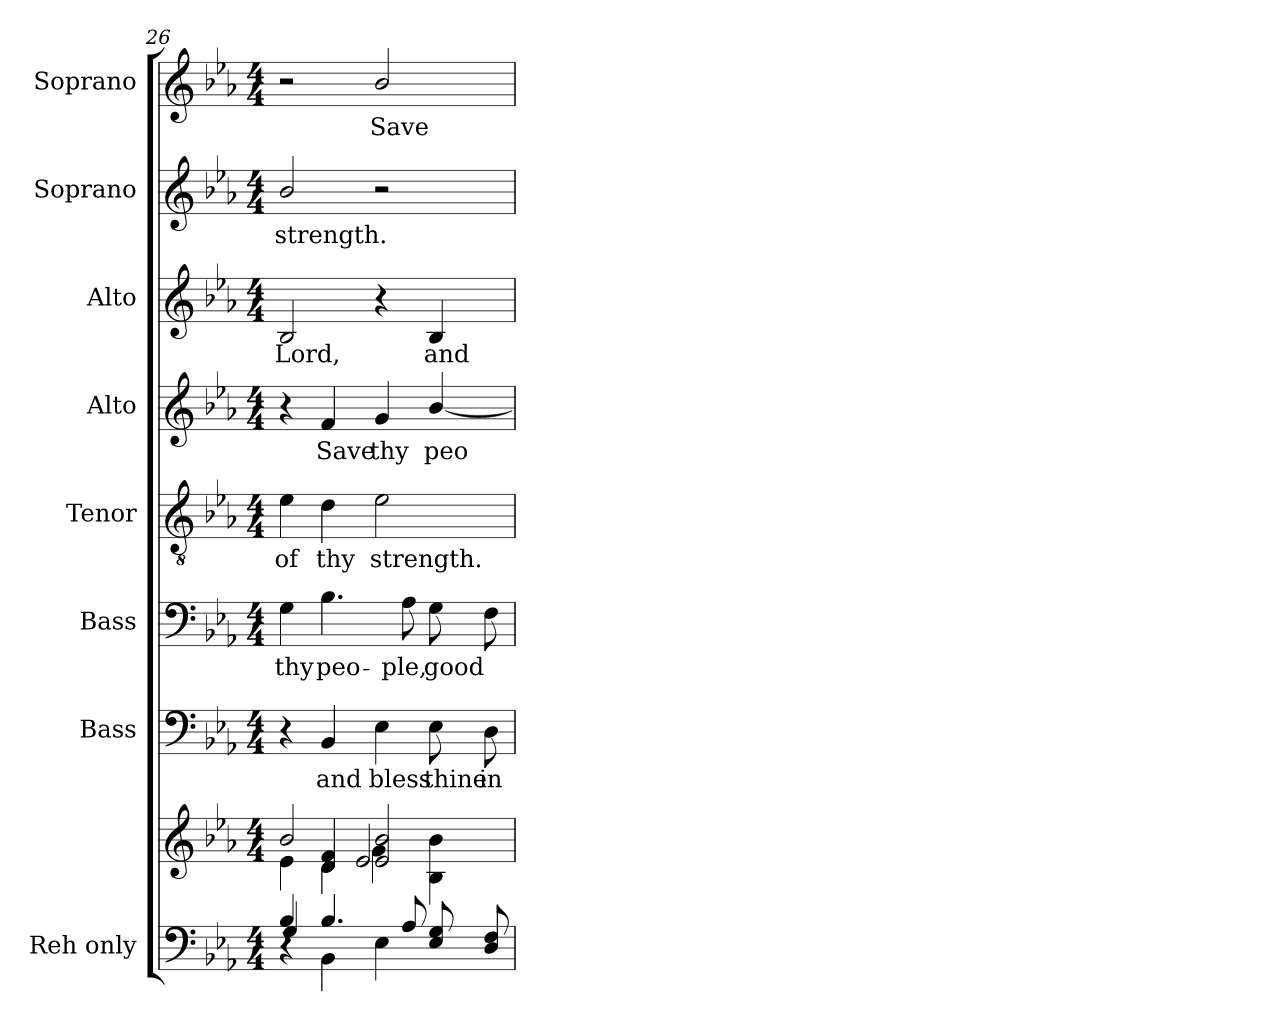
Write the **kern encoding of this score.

**kern	**kern	**kern	**text	**kern	**text	**kern	**text	**kern	**text	**kern	**text	**kern	**text	**kern	**text
*part8	*part8	*part7	*part7	*part6	*part6	*part5	*part5	*part4	*part4	*part3	*part3	*part2	*part2	*part1	*part1
*staff9	*staff8	*staff7	*staff7	*staff6	*staff6	*staff5	*staff5	*staff4	*staff4	*staff3	*staff3	*staff2	*staff2	*staff1	*staff1
*I"Reh only	*	*I"Bass	*	*I"Bass	*	*I"Tenor	*	*I"Alto	*	*I"Alto	*	*I"Soprano	*	*I"Soprano	*
*I'Reh only	*	*I'B.	*	*I'B.	*	*I'T.	*	*I'A.	*	*I'A.	*	*I'S.	*	*I'S.	*
*clefF4	*clefG2	*clefF4	*	*clefF4	*	*clefGv2	*	*clefG2	*	*clefG2	*	*clefG2	*	*clefG2	*
*	*	*	*	*	*	*ITrd7c12	*	*	*	*	*	*	*	*	*
*k[b-e-a-]	*k[b-e-a-]	*k[b-e-a-]	*	*k[b-e-a-]	*	*k[b-e-a-]	*	*k[b-e-a-]	*	*k[b-e-a-]	*	*k[b-e-a-]	*	*k[b-e-a-]	*
*E-:	*E-:	*E-:	*	*E-:	*	*E-:	*	*E-:	*	*E-:	*	*E-:	*	*E-:	*
*M4/4	*M4/4	*M4/4	*	*M4/4	*	*M4/4	*	*M4/4	*	*M4/4	*	*M4/4	*	*M4/4	*
=26	=26	=26	=26	=26	=26	=26	=26	=26	=26	=26	=26	=26	=26	=26	=26
*^	*^	*	*	*	*	*	*	*	*	*	*	*	*	*	*
*	*^	*	*^	*	*	*	*	*	*	*	*	*	*	*	*	*	*
!	!	!	!	!	!	!	!	!	!LO:LY:b:color=#000000	!	!	!	!	!	!	!	!	!	!
!	!	!	!	!	!	!	!	!	!	!	!LO:LY:b:color=#000000	!	!	!	!	!	!	!	!
!	!	!	!	!	!	!	!	!	!	!	!	!	!	!	!LO:LY:b:color=#000000	!	!	!	!
!	!	!	!	!	!	!	!	!	!	!	!	!	!	!	!	!	!LO:LY:b:color=#000000	!	!
4B-i/	4Gi/	4r	2b-i/	4ryy	4e-i\	4r	.	4Gi\	thy	4E-i\	of	4r	.	2B-i/	Lord,	2b-i/	strength.	2r	.
!	!	!	!	!	!	!	!LO:LY:b:color=#000000	!	!	!	!	!	!	!	!	!	!	!	!
!	!	!	!	!	!	!	!	!	!LO:LY:b:color=#000000	!	!	!	!	!	!	!	!	!	!
!	!	!	!	!	!	!	!	!	!	!	!LO:LY:b:color=#000000	!	!	!	!	!	!	!	!
!	!	!	!	!	!	!	!	!	!	!	!	!	!LO:LY:b:color=#000000	!	!	!	!	!	!
2.ryy	4.B-i/	4BB-i\	.	4di/ 4fi	4di\	4BB-i/	and	4.B-i\	peo-	4Di\	thy	4fi/	Save	.	.	.	.	.	.
!	!	!	!	!	!	!	!LO:LY:b:color=#000000	!	!	!	!	!	!	!	!	!	!	!	!
!	!	!	!	!	!	!	!	!	!	!	!LO:LY:b:color=#000000	!	!	!	!	!	!	!	!
!	!	!	!	!	!	!	!	!	!	!	!	!	!LO:LY:b:color=#000000	!	!	!	!	!	!
!	!	!	!	!	!	!	!	!	!	!	!	!	!	!	!	!	!	!	!LO:LY:b:color=#000000
.	.	4E-i\	2e-i/ 2b-i	4gi\	2e-i/	4E-i\	bless	.	.	2E-i\	strength.	4gi/	thy	4r	.	2r	.	2b-i/	Save
!	!	!	!	!	!	!	!	!	!LO:LY:b:color=#000000	!	!	!	!	!	!	!	!	!	!
.	8A-i/	.	.	.	.	.	.	8A-i\	-ple,	.	.	.	.	.	.	.	.	.	.
!	!	!	!	!	!	!	!LO:LY:b:color=#000000	!	!	!	!	!	!	!	!	!	!	!	!
!	!	!	!	!	!	!	!	!	!LO:LY:b:color=#000000	!	!	!	!	!	!	!	!	!	!
!	!	!	!	!	!	!	!	!	!	!	!	!	!LO:LY:b:color=#000000	!	!	!	!	!	!
!	!	!	!	!	!	!	!	!	!	!	!	!	!	!	!LO:LY:b:color=#000000	!	!	!	!
.	8E-i/ 8Gi	4ryy	.	4B-i\ 4b-i	.	8E-i\	thine	8Gi\	good	.	.	[4b-i/	peo-	4B-i/	and	.	.	.	.
!	!	!	!	!	!	!	!LO:LY:b:color=#000000	!	!	!	!	!	!	!	!	!	!	!	!
.	8Di/ 8Fi	.	.	.	.	8Di\	in-	8Fi\	.	.	.	.	.	.	.	.	.	.	.
*v	*v	*v	*	*	*	*	*	*	*	*	*	*	*	*	*	*	*	*	*
*	*v	*v	*v	*	*	*	*	*	*	*	*	*	*	*	*	*	*
=	=	=	=	=	=	=	=	=	=	=	=	=	=	=	=
*-	*-	*-	*-	*-	*-	*-	*-	*-	*-	*-	*-	*-	*-	*-	*-
